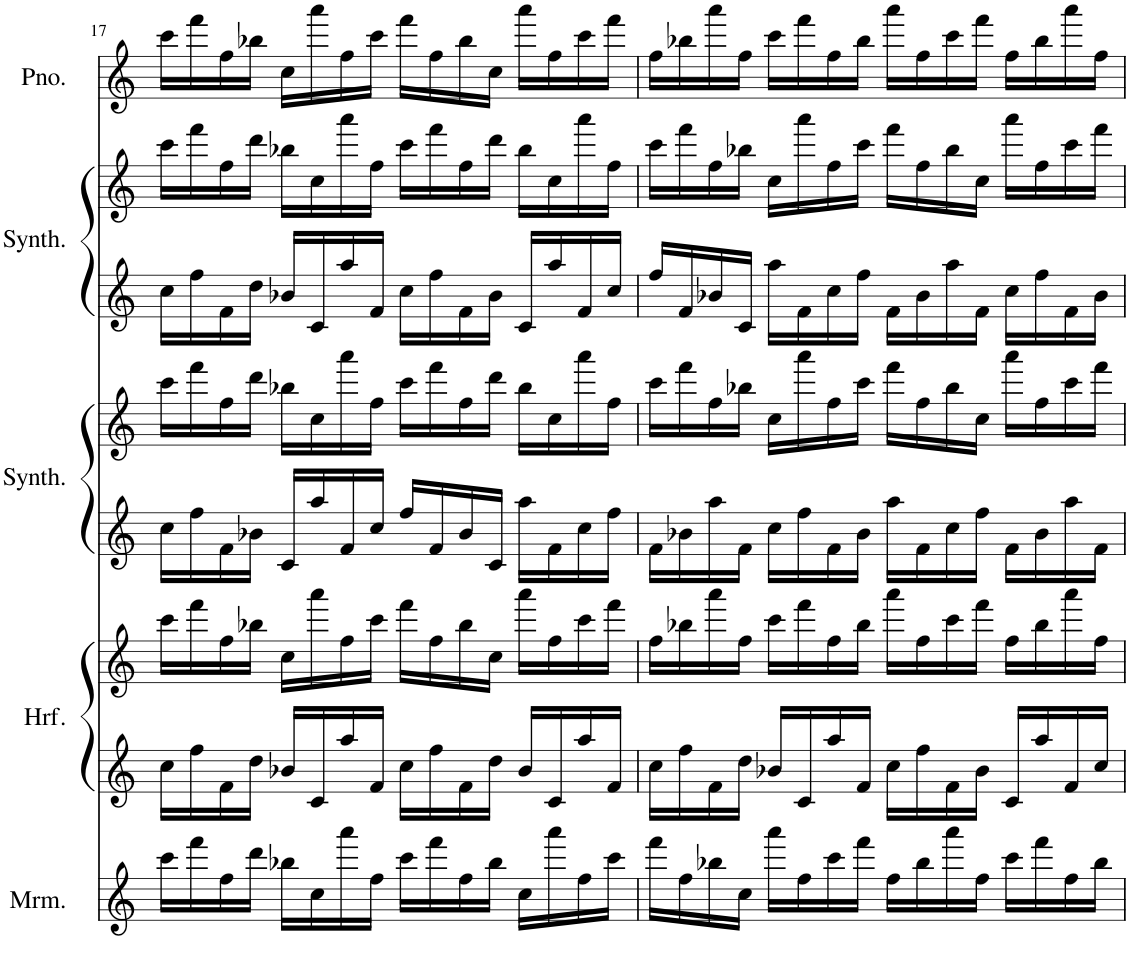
**kern	**kern	**kern	**kern	**kern	**kern	**kern	**kern
*part5	*part4	*part4	*part3	*part3	*part2	*part2	*part1
*staff8	*staff7	*staff6	*staff5	*staff4	*staff3	*staff2	*staff1
*I"Marimba	*I"Harfe	*	*I"String Synthesizer	*	*I"Atmosphere Synthesizer	*	*I"Piano
*I'Mrm.	*I'Hrf.	*	*I'Synth.	*	*I'Synth.	*	*I'Pno.
!!LO:PB:g=z
*clefG2	*clefG2	*clefG2	*clefG2	*clefG2	*clefG2	*clefG2	*clefG2
*k[]	*k[]	*k[]	*k[]	*k[]	*k[]	*k[]	*k[]
*M4/4	*M4/4	*M4/4	*M4/4	*M4/4	*M4/4	*M4/4	*M4/4
=17	=17	=17	=17	=17	=17	=17	=17
16ccc\LL	16cc\LL	16ccc\LL	16cc\LL	16ccc\LL	16cc\LL	16ccc\LL	16ccc\LL
16fff\	16ff\	16fff\	16ff\	16fff\	16ff\	16fff\	16fff\
16ff\	16f\	16ff\	16f\	16ff\	16f\	16ff\	16ff\
16ddd\JJ	16dd\JJ	16bb-X\JJ	16b-X\JJ	16ddd\JJ	16dd\JJ	16ddd\JJ	16bb-X\JJ
16bb-X\LL	16b-X/LL	16cc\LL	16c/LL	16bb-X\LL	16b-X/LL	16bb-X\LL	16cc\LL
16cc\	16c/	16aaa\	16aa/	16cc\	16c/	16cc\	16aaa\
16aaa\	16aa/	16ff\	16f/	16aaa\	16aa/	16aaa\	16ff\
16ff\JJ	16f/JJ	16ccc\JJ	16cc/JJ	16ff\JJ	16f/JJ	16ff\JJ	16ccc\JJ
16ccc\LL	16cc\LL	16fff\LL	16ff/LL	16ccc\LL	16cc\LL	16ccc\LL	16fff\LL
16fff\	16ff\	16ff\	16f/	16fff\	16ff\	16fff\	16ff\
16ff\	16f\	16bb-\	16b-/	16ff\	16f\	16ff\	16bb-\
16bb-\JJ	16dd\JJ	16cc\JJ	16c/JJ	16ddd\JJ	16b-\JJ	16ddd\JJ	16cc\JJ
16cc\LL	16b-/LL	16aaa\LL	16aa\LL	16bb-\LL	16c/LL	16bb-\LL	16aaa\LL
16aaa\	16c/	16ff\	16f\	16cc\	16aa/	16cc\	16ff\
16ff\	16aa/	16ccc\	16cc\	16aaa\	16f/	16aaa\	16ccc\
16ccc\JJ	16f/JJ	16fff\JJ	16ff\JJ	16ff\JJ	16cc/JJ	16ff\JJ	16fff\JJ
=18	=18	=18	=18	=18	=18	=18	=18
16fff\LL	16cc\LL	16ff\LL	16f\LL	16ccc\LL	16ff/LL	16ccc\LL	16ff\LL
16ff\	16ff\	16bb-X\	16b-X\	16fff\	16f/	16fff\	16bb-X\
16bb-X\	16f\	16aaa\	16aa\	16ff\	16b-X/	16ff\	16aaa\
16cc\JJ	16dd\JJ	16ff\JJ	16f\JJ	16bb-X\JJ	16c/JJ	16bb-X\JJ	16ff\JJ
16aaa\LL	16b-X/LL	16ccc\LL	16cc\LL	16cc\LL	16aa\LL	16cc\LL	16ccc\LL
16ff\	16c/	16fff\	16ff\	16aaa\	16f\	16aaa\	16fff\
16ccc\	16aa/	16ff\	16f\	16ff\	16cc\	16ff\	16ff\
16fff\JJ	16f/JJ	16bb-\JJ	16b-\JJ	16ccc\JJ	16ff\JJ	16ccc\JJ	16bb-\JJ
16ff\LL	16cc\LL	16aaa\LL	16aa\LL	16fff\LL	16f\LL	16fff\LL	16aaa\LL
16bb-\	16ff\	16ff\	16f\	16ff\	16b-\	16ff\	16ff\
16aaa\	16f\	16ccc\	16cc\	16bb-\	16aa\	16bb-\	16ccc\
16ff\JJ	16b-\JJ	16fff\JJ	16ff\JJ	16cc\JJ	16f\JJ	16cc\JJ	16fff\JJ
16ccc\LL	16c/LL	16ff\LL	16f\LL	16aaa\LL	16cc\LL	16aaa\LL	16ff\LL
16fff\	16aa/	16bb-\	16b-\	16ff\	16ff\	16ff\	16bb-\
16ff\	16f/	16aaa\	16aa\	16ccc\	16f\	16ccc\	16aaa\
16bb-\JJ	16cc/JJ	16ff\JJ	16f\JJ	16fff\JJ	16b-\JJ	16fff\JJ	16ff\JJ
=	=	=	=	=	=	=	=
*-	*-	*-	*-	*-	*-	*-	*-
